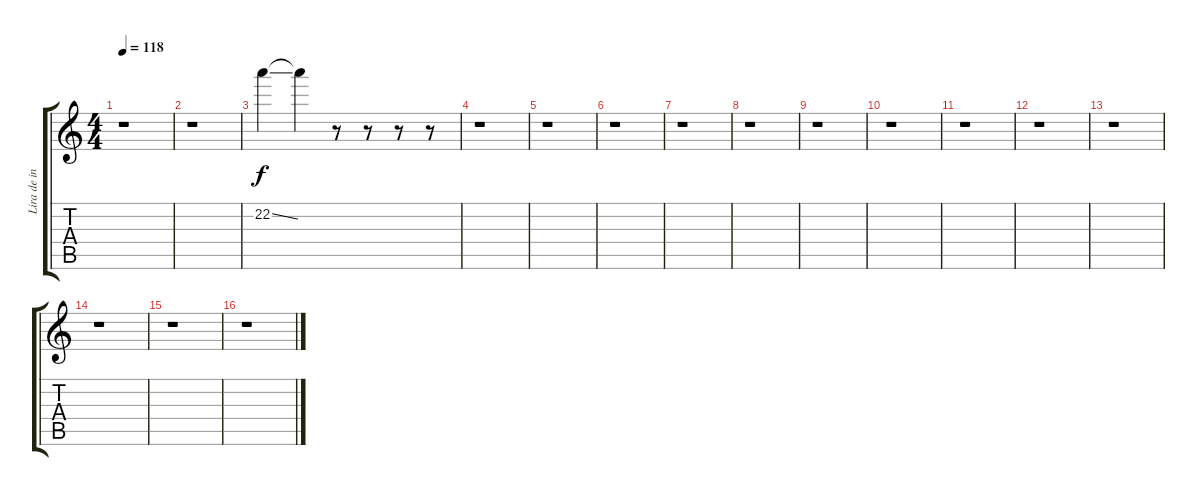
\track ("Lira de intro" "Lira de in") {instrument distortionguitar}
\staff {score tabs}
\tuning (E4 B3 G3 D3 A2 E2) {hide}
\ts (4 4)
\tempo 118
\clef g2
\ks c
r.1{dy f} |
r.1 |
22.2{ss}.4{volume 16} 22.2{t}.4 r.8 r.8 r.8 r.8 |
r.1 |
r.1 |
r.1 |
r.1 |
r.1 |
r.1 |
r.1 |
r.1 |
r.1 |
r.1 |
r.1 |
r.1 |
r.1
